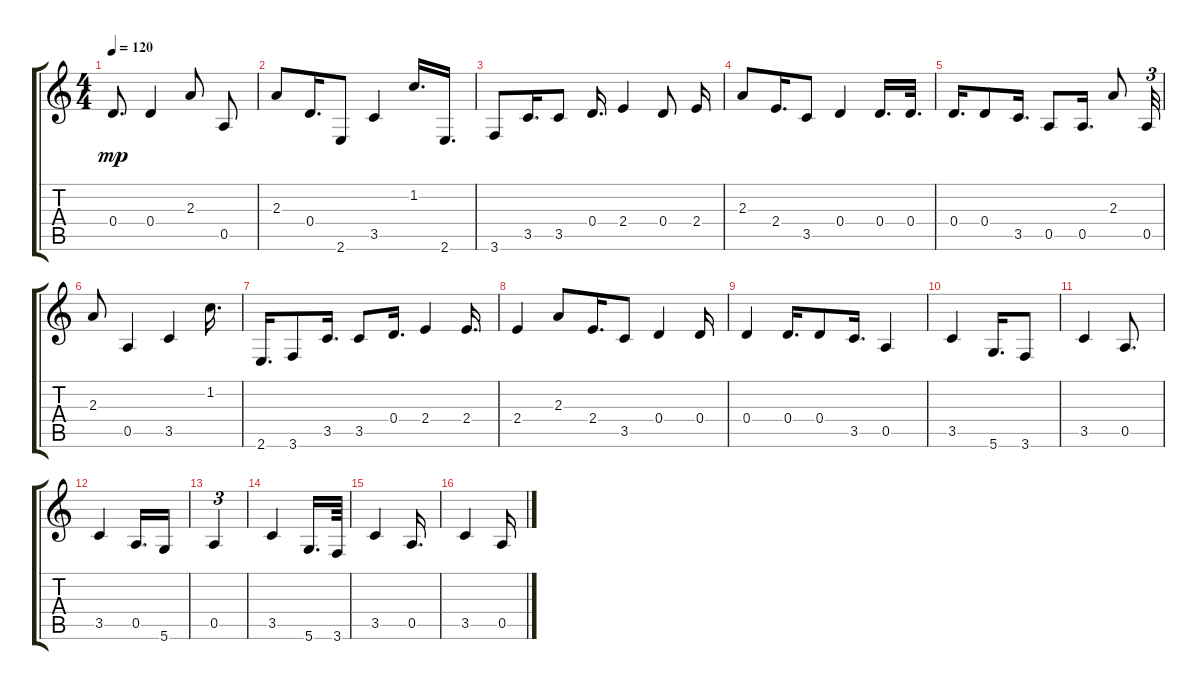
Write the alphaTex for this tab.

\track "" {instrument electricguitarjazz}
\staff {score tabs}
\tuning (E4 B3 G3 D3 A2 D2) {hide}
\ts (4 4)
\tempo 120
\clef g2
\ks c
0.4.8{d dy mp} 0.4.4 2.3.8 0.5.8 |
2.3.8 0.4.16{d} 2.6.8 3.5.4 1.2.16{d} 2.6.16{d} |
3.6.8 3.5.16{d} 3.5.8 0.4.16{d} 2.4.4 0.4.8 2.4.16 |
2.3.8 2.4.16{d} 3.5.8 0.4.4 0.4.16{d} 0.4.32{d} |
0.4.16{d} 0.4.8 3.5.16{d} 0.5.8 0.5.16{d} 2.3.8 0.5.32{tu (3 2)} |
2.3.8 0.5.4 3.5.4 1.2.16{d} |
2.6.16{d} 3.6.8 3.5.16{d} 3.5.8 0.4.16{d} 2.4.4 2.4.16{d} |
2.4.4 2.3.8 2.4.16{d} 3.5.8 0.4.4 0.4.16 |
0.4.4 0.4.16{d} 0.4.8 3.5.16{d} 0.5.4 |
3.5.4 5.6.16{d} 3.6.8 |
3.5.4 0.5.8{d} |
3.5.4 0.5.16{d} 5.6.16 |
0.5.4{tu (3 2)} |
3.5.4 5.6.16{d} 3.6.64 |
3.5.4 0.5.16{d} |
3.5.4 0.5.16
